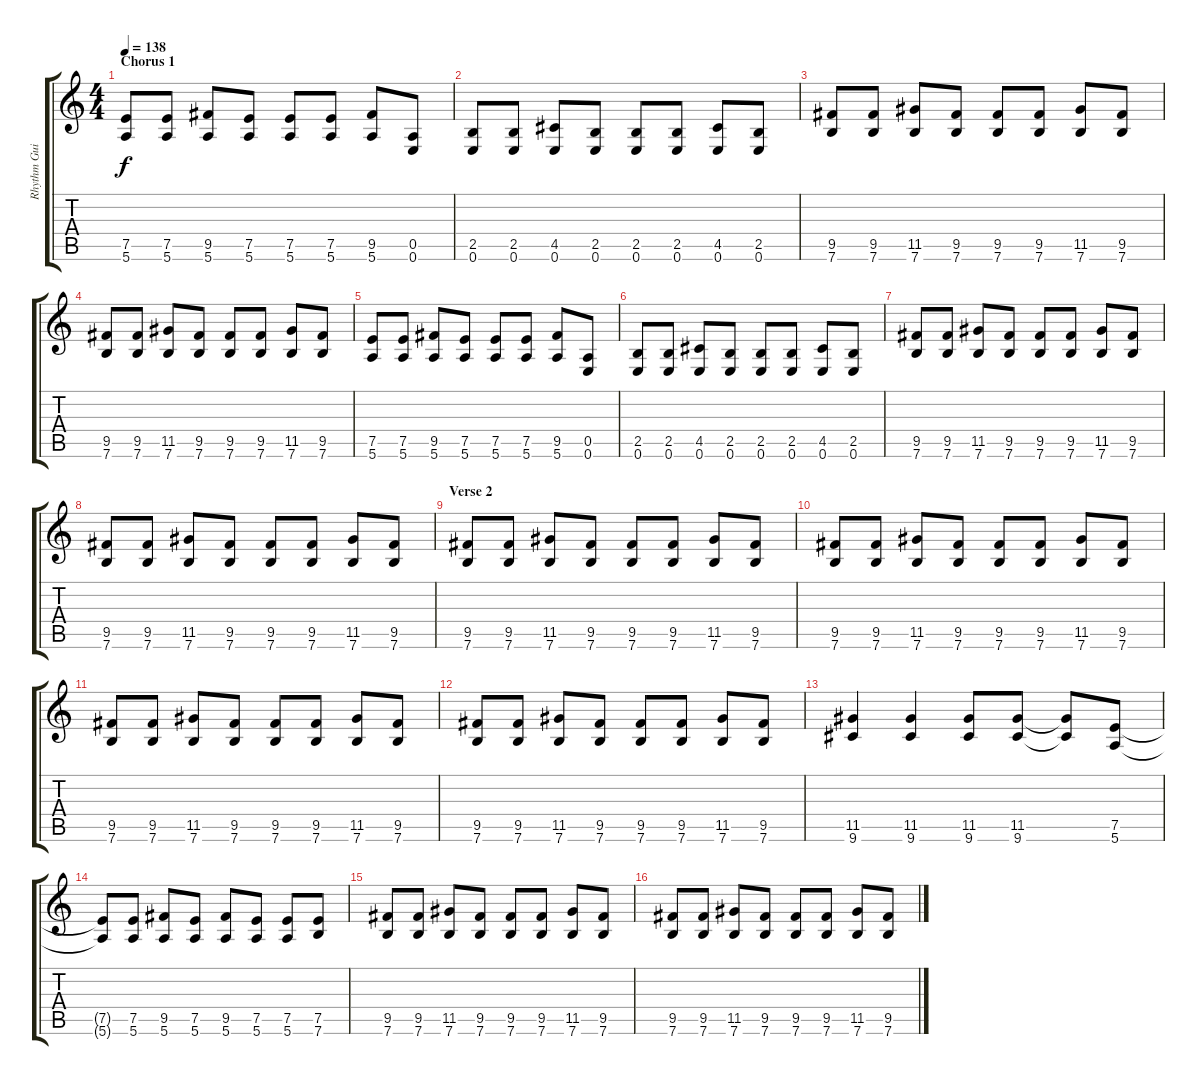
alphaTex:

\track ("Rhythm Guitar 2" "Rhythm Gui") {instrument overdrivenguitar}
\staff {score tabs}
\tuning (E4 B3 G3 D3 A2 E2) {hide}
\ts (4 4)
\section ("" "Chorus 1")
\tempo 138
\clef g2
\ks c
(7.5 5.6).8{dy f} (7.5 5.6).8 (9.5 5.6).8 (7.5 5.6).8 (7.5 5.6).8 (7.5 5.6).8 (9.5 5.6).8 (0.5 0.6).8 |
(2.5 0.6).8 (2.5 0.6).8 (4.5 0.6).8 (2.5 0.6).8 (2.5 0.6).8 (2.5 0.6).8 (4.5 0.6).8 (2.5 0.6).8 |
(9.5 7.6).8 (9.5 7.6).8 (11.5 7.6).8 (9.5 7.6).8 (9.5 7.6).8 (9.5 7.6).8 (11.5 7.6).8 (9.5 7.6).8 |
(9.5 7.6).8 (9.5 7.6).8 (11.5 7.6).8 (9.5 7.6).8 (9.5 7.6).8 (9.5 7.6).8 (11.5 7.6).8 (9.5 7.6).8 |
(7.5 5.6).8 (7.5 5.6).8 (9.5 5.6).8 (7.5 5.6).8 (7.5 5.6).8 (7.5 5.6).8 (9.5 5.6).8 (0.5 0.6).8 |
(2.5 0.6).8 (2.5 0.6).8 (4.5 0.6).8 (2.5 0.6).8 (2.5 0.6).8 (2.5 0.6).8 (4.5 0.6).8 (2.5 0.6).8 |
(9.5 7.6).8 (9.5 7.6).8 (11.5 7.6).8 (9.5 7.6).8 (9.5 7.6).8 (9.5 7.6).8 (11.5 7.6).8 (9.5 7.6).8 |
(9.5 7.6).8 (9.5 7.6).8 (11.5 7.6).8 (9.5 7.6).8 (9.5 7.6).8 (9.5 7.6).8 (11.5 7.6).8 (9.5 7.6).8 |
\section ("" "Verse 2")
(9.5 7.6).8 (9.5 7.6).8 (11.5 7.6).8 (9.5 7.6).8 (9.5 7.6).8 (9.5 7.6).8 (11.5 7.6).8 (9.5 7.6).8 |
(9.5 7.6).8 (9.5 7.6).8 (11.5 7.6).8 (9.5 7.6).8 (9.5 7.6).8 (9.5 7.6).8 (11.5 7.6).8 (9.5 7.6).8 |
(9.5 7.6).8 (9.5 7.6).8 (11.5 7.6).8 (9.5 7.6).8 (9.5 7.6).8 (9.5 7.6).8 (11.5 7.6).8 (9.5 7.6).8 |
(9.5 7.6).8 (9.5 7.6).8 (11.5 7.6).8 (9.5 7.6).8 (9.5 7.6).8 (9.5 7.6).8 (11.5 7.6).8 (9.5 7.6).8 |
(11.5 9.6).4 (11.5 9.6).4 (11.5 9.6).8 (11.5 9.6).8 (11.5{t} 9.6{t}).8 (7.5 5.6).8 |
(7.5{t} 5.6{t}).8 (7.5 5.6).8 (9.5 5.6).8 (7.5 5.6).8 (9.5 5.6).8 (7.5 5.6).8 (7.5 5.6).8 (7.5 7.6).8 |
(9.5 7.6).8 (9.5 7.6).8 (11.5 7.6).8 (9.5 7.6).8 (9.5 7.6).8 (9.5 7.6).8 (11.5 7.6).8 (9.5 7.6).8 |
(9.5 7.6).8 (9.5 7.6).8 (11.5 7.6).8 (9.5 7.6).8 (9.5 7.6).8 (9.5 7.6).8 (11.5 7.6).8 (9.5 7.6).8
